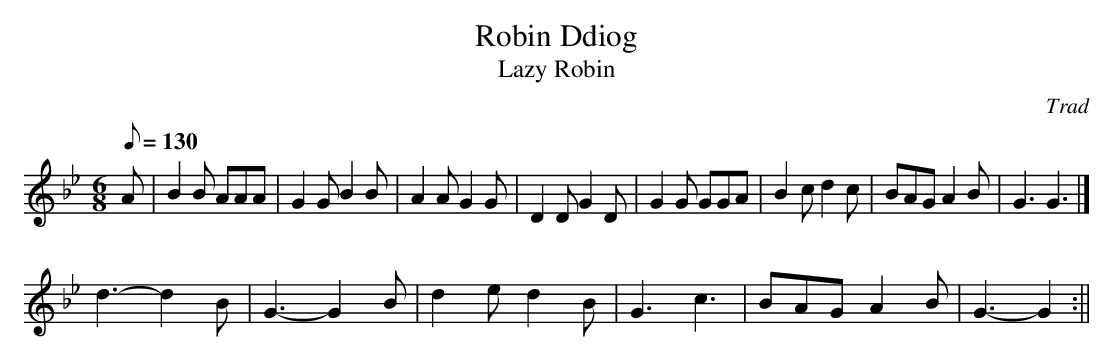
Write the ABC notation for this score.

X:1
T:Robin Ddiog
T:Lazy Robin
M:6/8
L:1/8
Q:130
C:Trad
K:Gm
A|B2B AAA|G2GB2B|A2AG2G|D2DG2D|G2G GGA|B2cd2c|BAGA2B|G3G3|]
d3-d2B|G3-G2B|d2ed2B|G3c3|BAGA2B|G3-G2:||
